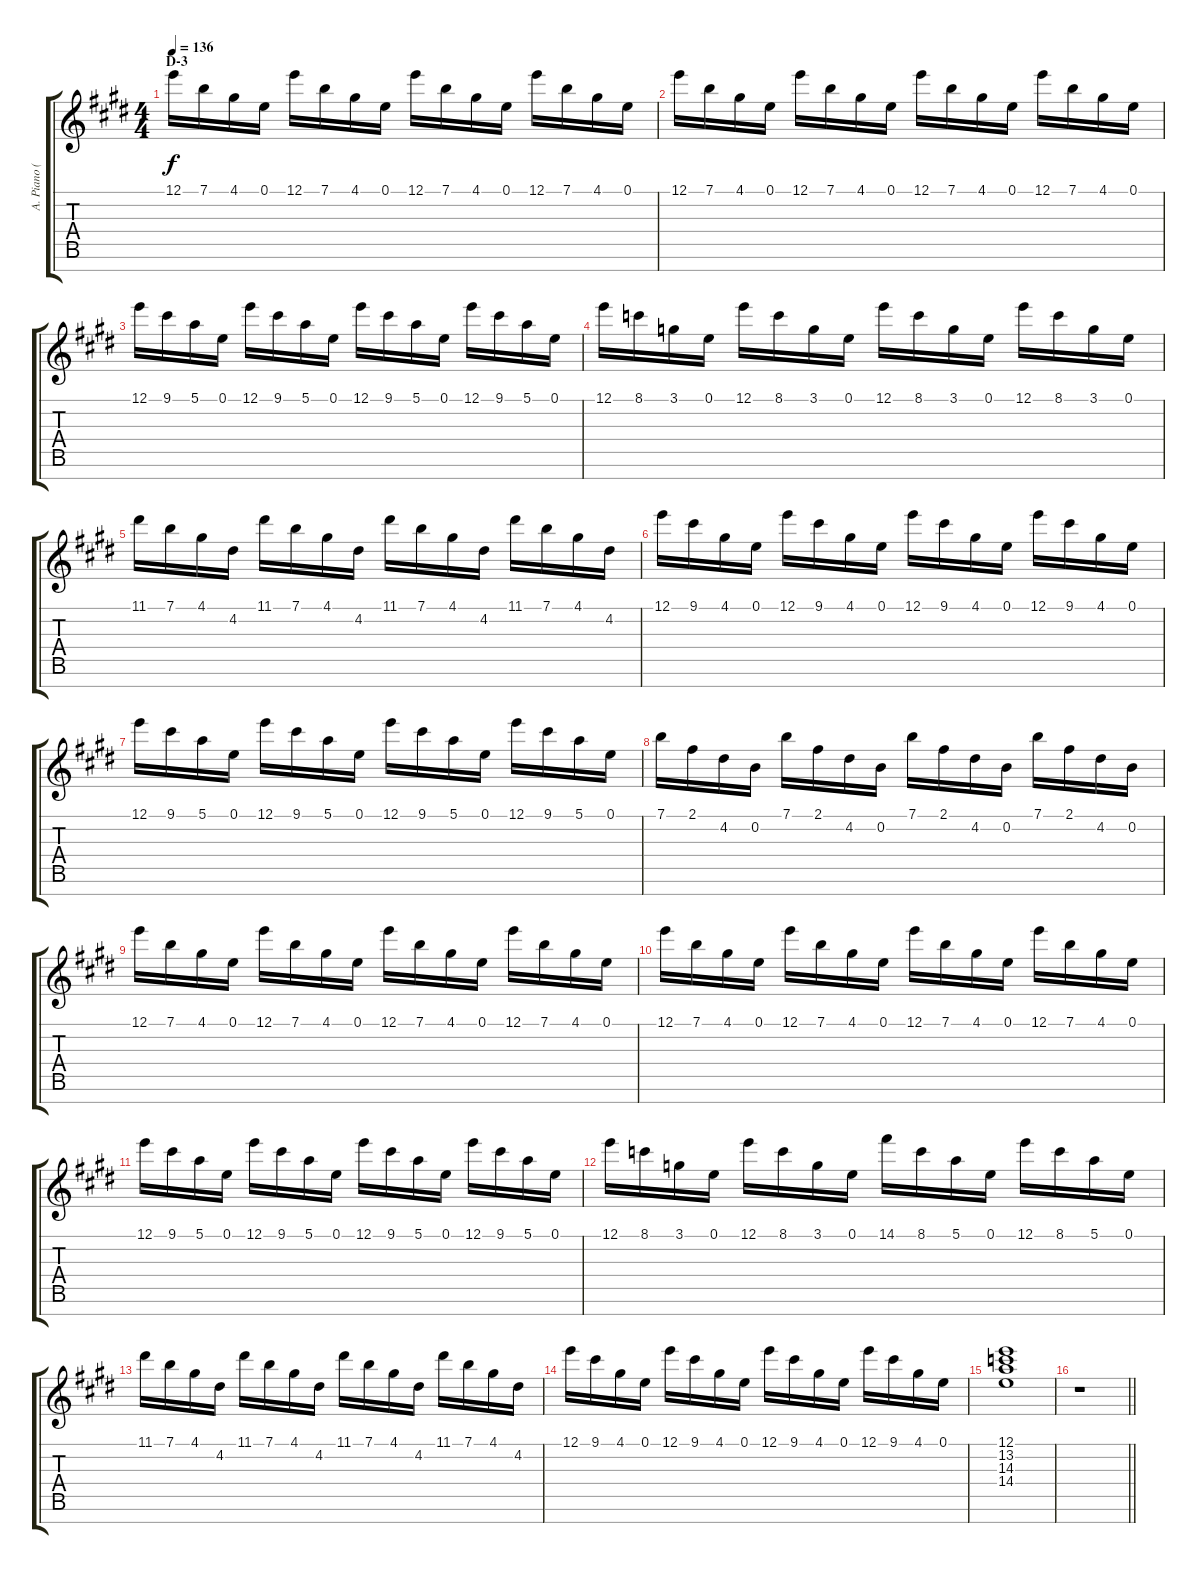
\track ("A. Piano (Right Hand)" "A. Piano (") {instrument acousticgrandpiano}
\staff {score tabs}
\tuning (E5 B4 G4 D4 A3 E3 B2) {hide}
\ts (4 4)
\section ("" "D-3")
\tempo 136
\clef g2
\ks e
12.1.16{dy f} 7.1.16 4.1.16 0.1.16 12.1.16 7.1.16 4.1.16 0.1.16 12.1.16 7.1.16 4.1.16 0.1.16 12.1.16 7.1.16 4.1.16 0.1.16 |
12.1.16 7.1.16 4.1.16 0.1.16 12.1.16 7.1.16 4.1.16 0.1.16 12.1.16 7.1.16 4.1.16 0.1.16 12.1.16 7.1.16 4.1.16 0.1.16 |
12.1.16 9.1.16 5.1.16 0.1.16 12.1.16 9.1.16 5.1.16 0.1.16 12.1.16 9.1.16 5.1.16 0.1.16 12.1.16 9.1.16 5.1.16 0.1.16 |
12.1.16 8.1.16 3.1.16 0.1.16 12.1.16 8.1.16 3.1.16 0.1.16 12.1.16 8.1.16 3.1.16 0.1.16 12.1.16 8.1.16 3.1.16 0.1.16 |
11.1.16 7.1.16 4.1.16 4.2.16 11.1.16 7.1.16 4.1.16 4.2.16 11.1.16 7.1.16 4.1.16 4.2.16 11.1.16 7.1.16 4.1.16 4.2.16 |
12.1.16 9.1.16 4.1.16 0.1.16 12.1.16 9.1.16 4.1.16 0.1.16 12.1.16 9.1.16 4.1.16 0.1.16 12.1.16 9.1.16 4.1.16 0.1.16 |
12.1.16 9.1.16 5.1.16 0.1.16 12.1.16 9.1.16 5.1.16 0.1.16 12.1.16 9.1.16 5.1.16 0.1.16 12.1.16 9.1.16 5.1.16 0.1.16 |
7.1.16 2.1.16 4.2.16 0.2.16 7.1.16 2.1.16 4.2.16 0.2.16 7.1.16 2.1.16 4.2.16 0.2.16 7.1.16 2.1.16 4.2.16 0.2.16 |
12.1.16 7.1.16 4.1.16 0.1.16 12.1.16 7.1.16 4.1.16 0.1.16 12.1.16 7.1.16 4.1.16 0.1.16 12.1.16 7.1.16 4.1.16 0.1.16 |
12.1.16 7.1.16 4.1.16 0.1.16 12.1.16 7.1.16 4.1.16 0.1.16 12.1.16 7.1.16 4.1.16 0.1.16 12.1.16 7.1.16 4.1.16 0.1.16 |
12.1.16 9.1.16 5.1.16 0.1.16 12.1.16 9.1.16 5.1.16 0.1.16 12.1.16 9.1.16 5.1.16 0.1.16 12.1.16 9.1.16 5.1.16 0.1.16 |
12.1.16 8.1.16 3.1.16 0.1.16 12.1.16 8.1.16 3.1.16 0.1.16 14.1.16 8.1.16 5.1.16 0.1.16 12.1.16 8.1.16 5.1.16 0.1.16 |
11.1.16 7.1.16 4.1.16 4.2.16 11.1.16 7.1.16 4.1.16 4.2.16 11.1.16 7.1.16 4.1.16 4.2.16 11.1.16 7.1.16 4.1.16 4.2.16 |
12.1.16 9.1.16 4.1.16 0.1.16 12.1.16 9.1.16 4.1.16 0.1.16 12.1.16 9.1.16 4.1.16 0.1.16 12.1.16 9.1.16 4.1.16 0.1.16 |
(12.1 13.2 14.3 14.4).1 |
\barLineRight lightlight
r.1
